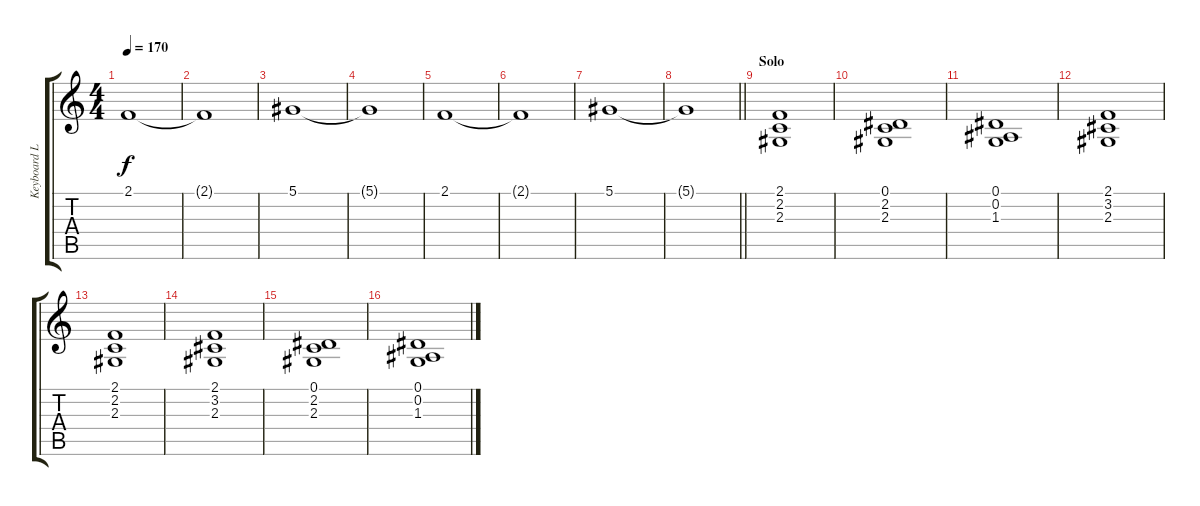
\track ("Keyboard L" "Keyboard L") {instrument stringensemble1}
\staff {score tabs}
\tuning (Eb4 Bb3 Gb3 Db3 Ab2 Eb2) {hide}
\ts (4 4)
\tempo 170
\clef g2
\ks c
2.1.1{dy f} |
2.1{t}.1 |
5.1.1 |
5.1{t}.1 |
2.1.1 |
2.1{t}.1 |
5.1.1 |
\barLineRight lightlight
5.1{t}.1 |
\section ("" "Solo")
(2.1 2.2 2.3).1 |
(0.1 2.2 2.3).1 |
(0.1 0.2 1.3).1 |
(2.1 3.2 2.3).1 |
(2.1 2.2 2.3).1 |
(2.1 3.2 2.3).1 |
(0.1 2.2 2.3).1 |
(0.1 0.2 1.3).1
